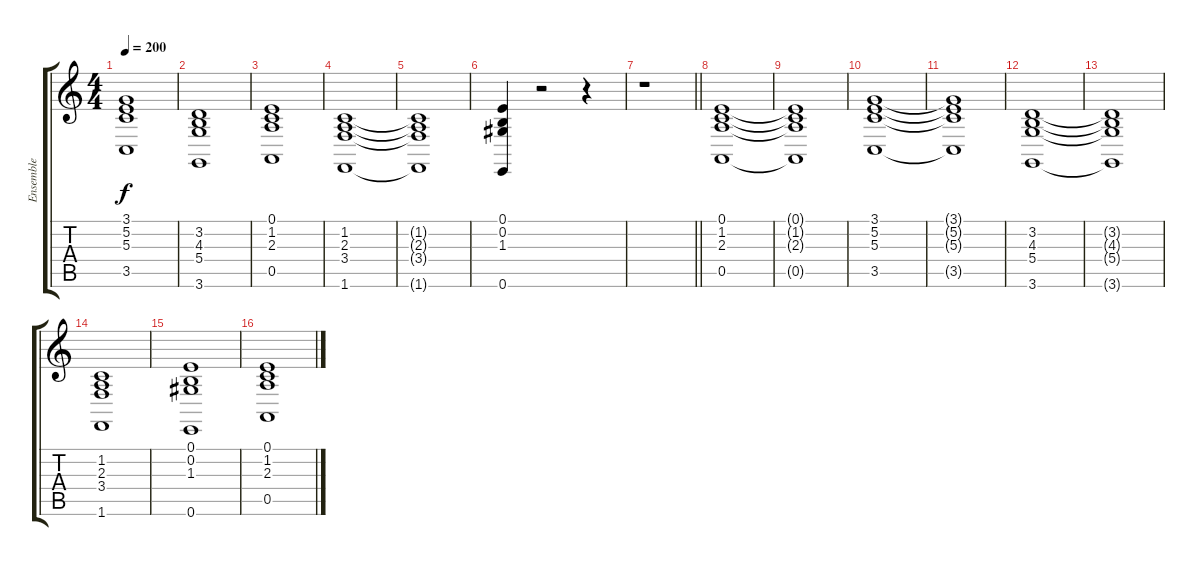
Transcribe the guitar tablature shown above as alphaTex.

\track ("Ensemble" "Ensemble") {instrument stringensemble1}
\staff {score tabs}
\tuning (E4 B3 G3 D3 A2 E2) {hide}
\ts (4 4)
\tempo 200
\clef g2
\ks c
(3.1 5.2 5.3 3.5).1{dy f} |
(3.2 4.3 5.4 3.6).1 |
(0.1 1.2 2.3 0.5).1 |
(1.2 2.3 3.4 1.6).1 |
(1.2{t} 2.3{t} 3.4{t} 1.6{t}).1 |
(0.1 0.2 1.3 0.6).4 r.2 r.4 |
\barLineRight lightlight
r.1 |
\section ("" "")
(0.1 1.2 2.3 0.5).1 |
(0.1{t} 1.2{t} 2.3{t} 0.5{t}).1 |
(3.1 5.2 5.3 3.5).1 |
(3.1{t} 5.2{t} 5.3{t} 3.5{t}).1 |
(3.2 4.3 5.4 3.6).1 |
(3.2{t} 4.3{t} 5.4{t} 3.6{t}).1 |
(1.2 2.3 3.4 1.6).1 |
(0.1 0.2 1.3 0.6).1 |
(0.1 1.2 2.3 0.5).1
